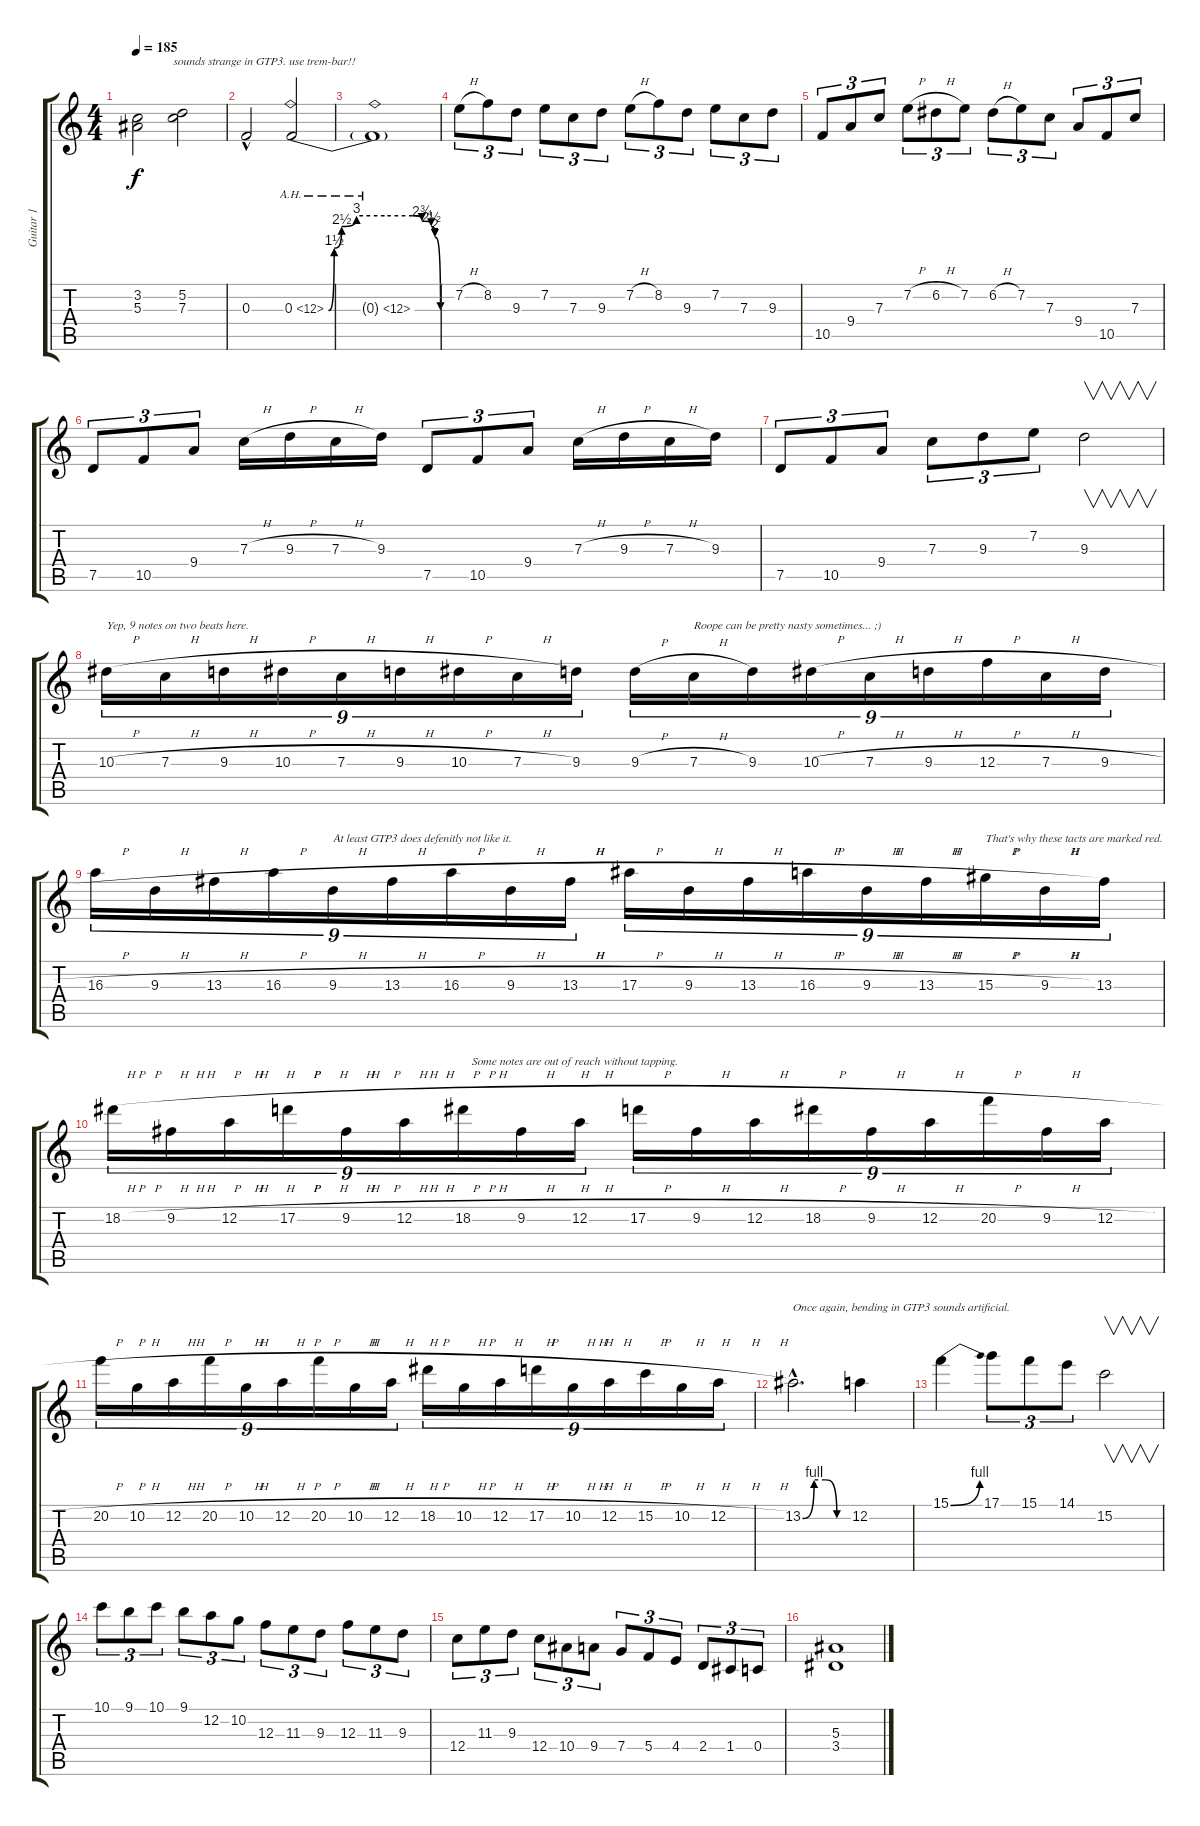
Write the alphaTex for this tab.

\track ("Guitar 1" "Guitar 1") {instrument acousticguitarnylon}
\staff {score tabs}
\tuning (D4 A3 F3 C3 G2 D2) {hide}
\ts (4 4)
\tempo 185
\clef g2
\ks c
(3.2 5.3).2{txt "            sounds strange in GTP3. use trem-bar!!" dy f} (5.2 7.3).2 |
0.3{hac}.2 0.3{be (custom 0 0 3 6 7 10 15 12 30 12 45 12 50 11 55 10 57 8 60 0) ah 12}.2 |
0.3{ah 12 t}.1 |
7.2{h}.8{tu (3 2)} 8.2.8{tu (3 2)} 9.3.8{tu (3 2)} 7.2.8{tu (3 2)} 7.3.8{tu (3 2)} 9.3.8{tu (3 2)} 7.2{h}.8{tu (3 2)} 8.2.8{tu (3 2)} 9.3.8{tu (3 2)} 7.2.8{tu (3 2)} 7.3.8{tu (3 2)} 9.3.8{tu (3 2)} |
10.5.8{tu (3 2)} 9.4.8{tu (3 2)} 7.3.8{tu (3 2)} 7.2{h}.8{tu (3 2)} 6.2{h}.8{tu (3 2)} 7.2.8{tu (3 2)} 6.2{h}.8{tu (3 2)} 7.2.8{tu (3 2)} 7.3.8{tu (3 2)} 9.4.8{tu (3 2)} 10.5.8{tu (3 2)} 7.3.8{tu (3 2)} |
7.5.8{tu (3 2)} 10.5.8{tu (3 2)} 9.4.8{tu (3 2)} 7.3{h}.16 9.3{h}.16 7.3{h}.16 9.3.16 7.5.8{tu (3 2)} 10.5.8{tu (3 2)} 9.4.8{tu (3 2)} 7.3{h}.16 9.3{h}.16 7.3{h}.16 9.3.16 |
7.5.8{tu (3 2)} 10.5.8{tu (3 2)} 9.4.8{tu (3 2)} 7.3.8{tu (3 2)} 9.3.8{tu (3 2)} 7.2.8{tu (3 2)} 9.3.2{v} |
10.3{h}.16{tu (9 8) txt "Yep, 9 notes on two beats here."} 7.3{h}.16{tu (9 8)} 9.3{h}.16{tu (9 8)} 10.3{h}.16{tu (9 8)} 7.3{h}.16{tu (9 8)} 9.3{h}.16{tu (9 8)} 10.3{h}.16{tu (9 8)} 7.3{h}.16{tu (9 8)} 9.3.16{tu (9 8)} 9.3{h}.16{tu (9 8)} 7.3{h}.16{tu (9 8) txt "Roope can be pretty nasty sometimes... ;)"} 9.3.16{tu (9 8)} 10.3{h}.16{tu (9 8)} 7.3{h}.16{tu (9 8)} 9.3{h}.16{tu (9 8)} 12.3{h}.16{tu (9 8)} 7.3{h}.16{tu (9 8)} 9.3{h}.16{tu (9 8)} |
16.3{h}.16{tu (9 8)} 9.3{h}.16{tu (9 8)} 13.3{h}.16{tu (9 8)} 16.3{h}.16{tu (9 8)} 9.3{h}.16{tu (9 8) txt "At least GTP3 does defenitly not like it."} 13.3{h}.16{tu (9 8)} 16.3{h}.16{tu (9 8)} 9.3{h}.16{tu (9 8)} 13.3{h}.16{tu (9 8)} 17.3{h}.16{tu (9 8)} 9.3{h}.16{tu (9 8)} 13.3{h}.16{tu (9 8)} 16.3{h}.16{tu (9 8)} 9.3{h}.16{tu (9 8)} 13.3{h}.16{tu (9 8)} 15.3{h}.16{tu (9 8) txt "That's why these tacts are marked red."} 9.3{h}.16{tu (9 8)} 13.3.16{tu (9 8)} |
18.2{h}.16{tu (9 8)} 9.2{h}.16{tu (9 8)} 12.2{h}.16{tu (9 8)} 17.2{h}.16{tu (9 8)} 9.2{h}.16{tu (9 8)} 12.2{h}.16{tu (9 8)} 18.2{h}.16{tu (9 8) txt "   Some notes are out of reach without tapping."} 9.2{h}.16{tu (9 8)} 12.2{h}.16{tu (9 8)} 17.2{h}.16{tu (9 8)} 9.2{h}.16{tu (9 8)} 12.2{h}.16{tu (9 8)} 18.2{h}.16{tu (9 8)} 9.2{h}.16{tu (9 8)} 12.2{h}.16{tu (9 8)} 20.2{h}.16{tu (9 8)} 9.2{h}.16{tu (9 8)} 12.2{h}.16{tu (9 8)} |
20.2{h}.16{tu (9 8)} 10.2{h}.16{tu (9 8)} 12.2{h}.16{tu (9 8)} 20.2{h}.16{tu (9 8)} 10.2{h}.16{tu (9 8)} 12.2{h}.16{tu (9 8)} 20.2{h}.16{tu (9 8)} 10.2{h}.16{tu (9 8)} 12.2{h}.16{tu (9 8)} 18.2{h}.16{tu (9 8)} 10.2{h}.16{tu (9 8)} 12.2{h}.16{tu (9 8)} 17.2{h}.16{tu (9 8)} 10.2{h}.16{tu (9 8)} 12.2{h}.16{tu (9 8)} 15.2{h}.16{tu (9 8)} 10.2{h}.16{tu (9 8)} 12.2{h}.16{tu (9 8)} |
13.2{be (custom 0 0 15 4 30 4 45 0 60 0) hac}.2{d txt "Once again, bending in GTP3 sounds artificial."} 12.2.4 |
15.1{be (bend 0 0 60 4)}.4 17.1.8{tu (3 2)} 15.1.8{tu (3 2)} 14.1.8{tu (3 2)} 15.2.2{v} |
10.1.8{tu (3 2)} 9.1.8{tu (3 2)} 10.1.8{tu (3 2)} 9.1.8{tu (3 2)} 12.2.8{tu (3 2)} 10.2.8{tu (3 2)} 12.3.8{tu (3 2)} 11.3.8{tu (3 2)} 9.3.8{tu (3 2)} 12.3.8{tu (3 2)} 11.3.8{tu (3 2)} 9.3.8{tu (3 2)} |
12.4.8{tu (3 2)} 11.3.8{tu (3 2)} 9.3.8{tu (3 2)} 12.4.8{tu (3 2)} 10.4.8{tu (3 2)} 9.4.8{tu (3 2)} 7.4.8{tu (3 2)} 5.4.8{tu (3 2)} 4.4.8{tu (3 2)} 2.4.8{tu (3 2)} 1.4.8{tu (3 2)} 0.4.8{tu (3 2)} |
(5.3 3.4).1
